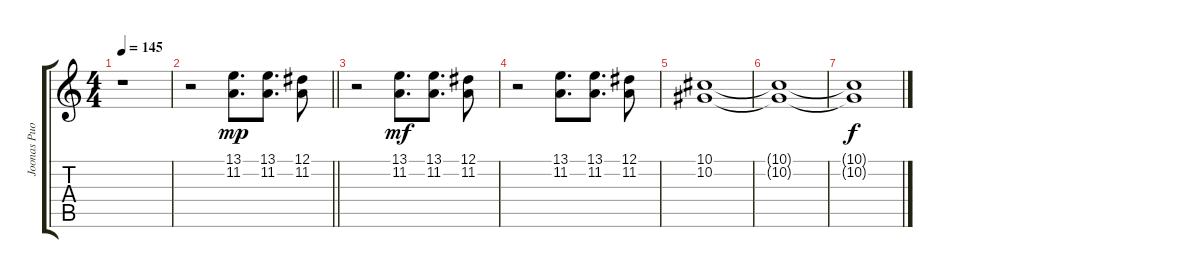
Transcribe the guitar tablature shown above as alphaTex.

\track ("Joonas Puolakka 2" "Joonas Puo") {instrument pad4choir}
\staff {score tabs}
\tuning (Eb4 Bb3 Gb3 Db3 Ab2 Eb2) {hide}
\ts (4 4)
\tempo 145
\clef g2
\ks c
r.1{dy mp} |
\barLineRight lightlight
r.2 (13.1 11.2).8{d} (13.1 11.2).8{d} (12.1 11.2).8 |
r.2 (13.1 11.2).8{d dy mf} (13.1 11.2).8{d} (12.1 11.2).8 |
r.2 (13.1 11.2).8{d} (13.1 11.2).8{d} (12.1 11.2).8 |
(10.1 10.2).1 |
(10.1{t} 10.2{t}).1 |
(10.1{t} 10.2{t}).1{dy f}
